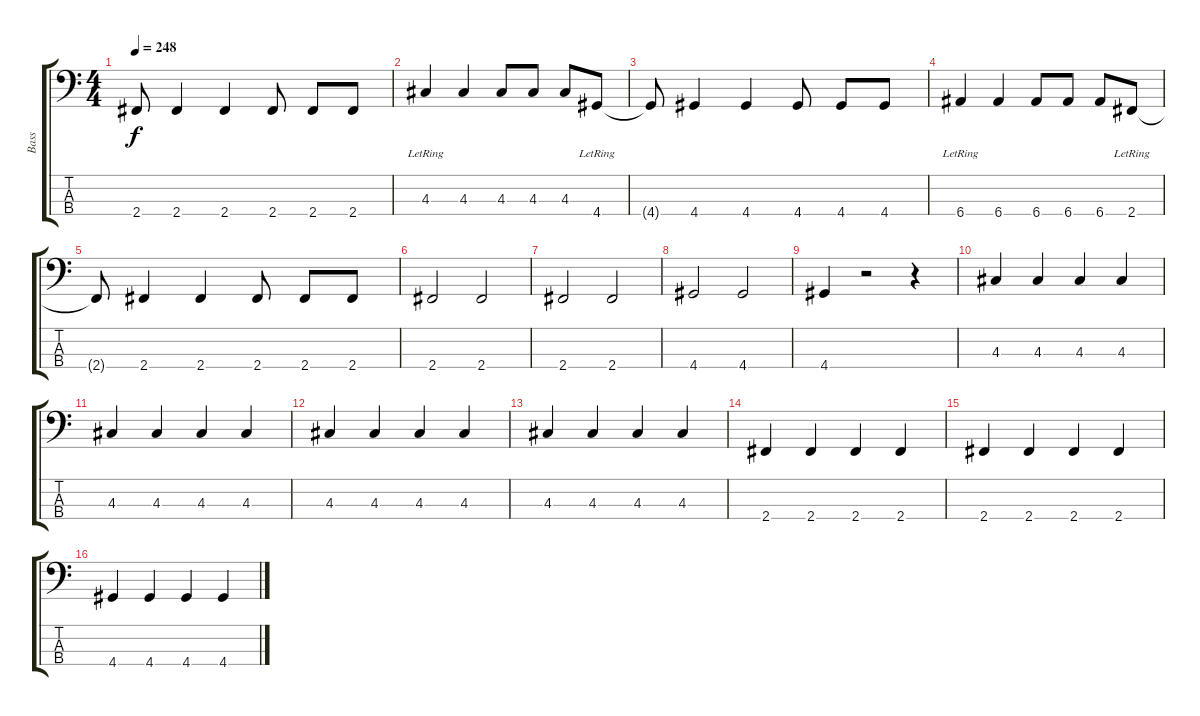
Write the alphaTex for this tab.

\track ("Bass" "Bass") {instrument electricbassfinger}
\staff {score tabs}
\tuning (G2 D2 A1 E1) {hide}
\ts (4 4)
\tempo 248
\clef f4
\ks c
2.4{t}.8{dy f} 2.4.4 2.4.4 2.4.8 2.4.8 2.4.8 |
4.3{lr}.4 4.3.4 4.3.8 4.3.8 4.3.8 4.4{lr}.8 |
4.4{t}.8 4.4.4 4.4.4 4.4.8 4.4.8 4.4.8 |
6.4{lr}.4 6.4.4 6.4.8 6.4.8 6.4.8 2.4{lr}.8 |
2.4{t}.8 2.4.4 2.4.4 2.4.8 2.4.8 2.4.8 |
2.4.2 2.4.2 |
2.4.2 2.4.2 |
4.4.2 4.4.2 |
4.4.4 r.2 r.4 |
4.3.4 4.3.4 4.3.4 4.3.4 |
4.3.4 4.3.4 4.3.4 4.3.4 |
4.3.4 4.3.4 4.3.4 4.3.4 |
4.3.4 4.3.4 4.3.4 4.3.4 |
2.4.4 2.4.4 2.4.4 2.4.4 |
2.4.4 2.4.4 2.4.4 2.4.4 |
4.4.4 4.4.4 4.4.4 4.4.4
